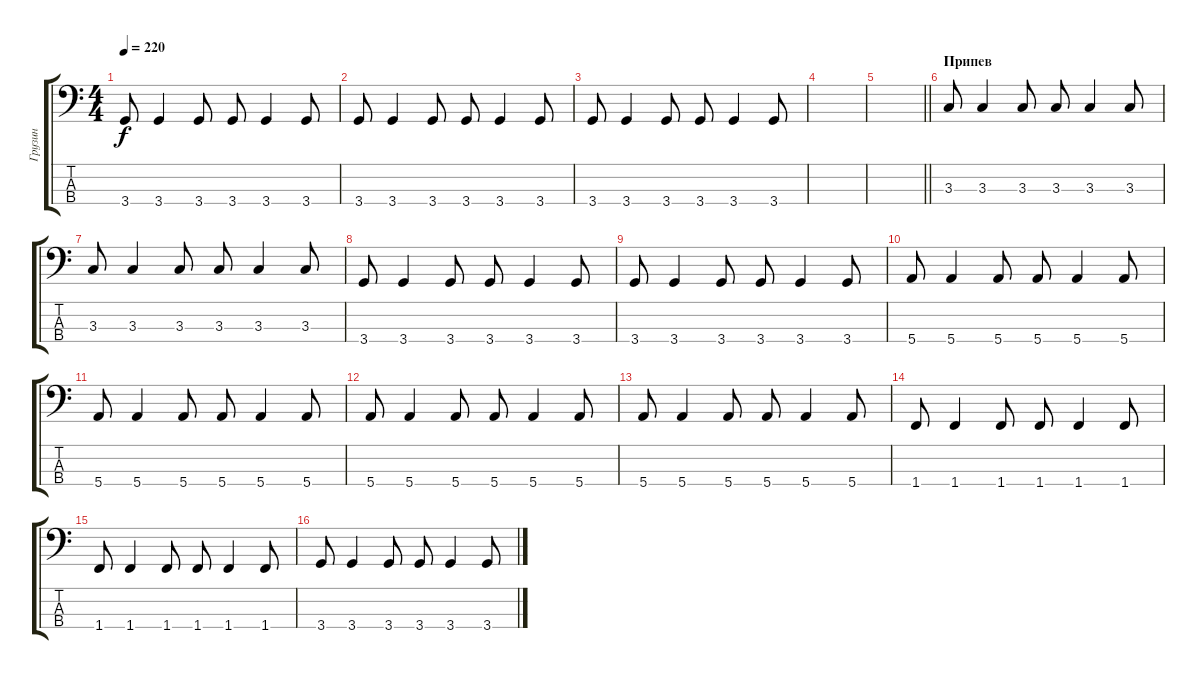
\track ("Грузин" "Грузин") {instrument electricbassfinger}
\staff {score tabs}
\tuning (G2 D2 A1 E1) {hide}
\ts (4 4)
\tempo 220
\clef f4
\ks c
3.4.8{dy f} 3.4.4 3.4.8 3.4.8 3.4.4 3.4.8 |
3.4.8 3.4.4 3.4.8 3.4.8 3.4.4 3.4.8 |
3.4.8 3.4.4 3.4.8 3.4.8 3.4.4 3.4.8 |
|
\barLineRight lightlight
|
\section ("" "Припев")
3.3.8 3.3.4 3.3.8 3.3.8 3.3.4 3.3.8 |
3.3.8 3.3.4 3.3.8 3.3.8 3.3.4 3.3.8 |
3.4.8 3.4.4 3.4.8 3.4.8 3.4.4 3.4.8 |
3.4.8 3.4.4 3.4.8 3.4.8 3.4.4 3.4.8 |
5.4.8 5.4.4 5.4.8 5.4.8 5.4.4 5.4.8 |
5.4.8 5.4.4 5.4.8 5.4.8 5.4.4 5.4.8 |
5.4.8 5.4.4 5.4.8 5.4.8 5.4.4 5.4.8 |
5.4.8 5.4.4 5.4.8 5.4.8 5.4.4 5.4.8 |
1.4.8 1.4.4 1.4.8 1.4.8 1.4.4 1.4.8 |
1.4.8 1.4.4 1.4.8 1.4.8 1.4.4 1.4.8 |
3.4.8 3.4.4 3.4.8 3.4.8 3.4.4 3.4.8
